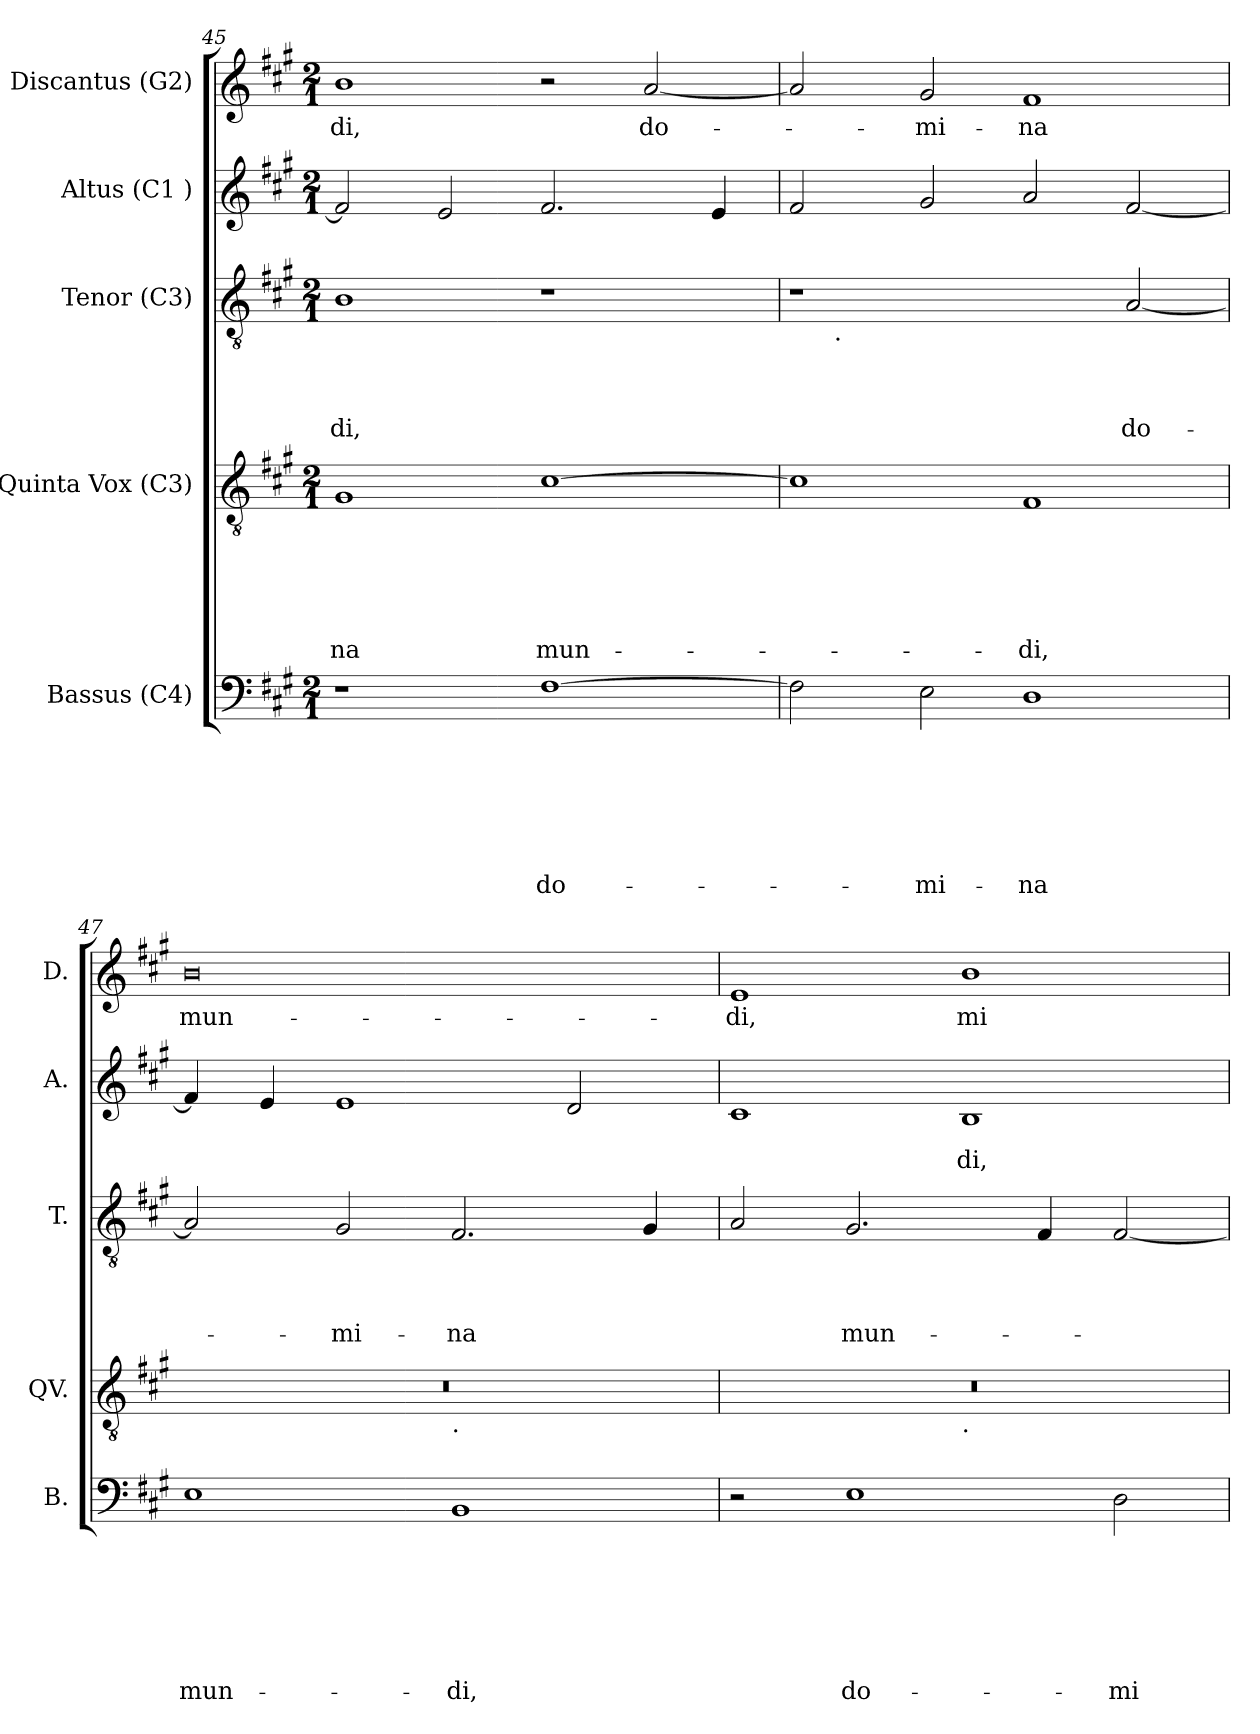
**kern	**text	**text	**text	**text	**text	**text	**text	**kern	**text	**text	**text	**text	**text	**text	**kern	**text	**text	**text	**text	**kern	**text	**text	**kern	**text
*part5	*part5	*part5	*part5	*part5	*part5	*part5	*part5	*part4	*part4	*part4	*part4	*part4	*part4	*part4	*part3	*part3	*part3	*part3	*part3	*part2	*part2	*part2	*part1	*part1
*staff5	*staff5	*staff5	*staff5	*staff5	*staff5	*staff5	*staff5	*staff4	*staff4	*staff4	*staff4	*staff4	*staff4	*staff4	*staff3	*staff3	*staff3	*staff3	*staff3	*staff2	*staff2	*staff2	*staff1	*staff1
*I"Bassus (C4)	*	*	*	*	*	*	*	*I"Quinta Vox (C3)	*	*	*	*	*	*	*I"Tenor (C3)	*	*	*	*	*I"Altus (C1 )	*	*	*I"Discantus (G2)	*
*I'B.	*	*	*	*	*	*	*	*I'QV.	*	*	*	*	*	*	*I'T.	*	*	*	*	*I'A.	*	*	*I'D.	*
*clefF4	*	*	*	*	*	*	*	*clefGv2	*	*	*	*	*	*	*clefGv2	*	*	*	*	*clefG2	*	*	*clefG2	*
*k[f#c#g#]	*	*	*	*	*	*	*	*k[f#c#g#]	*	*	*	*	*	*	*k[f#c#g#]	*	*	*	*	*k[f#c#g#]	*	*	*k[f#c#g#]	*
*A:	*	*	*	*	*	*	*	*A:	*	*	*	*	*	*	*A:	*	*	*	*	*A:	*	*	*A:	*
*M2/1	*	*	*	*	*	*	*	*M2/1	*	*	*	*	*	*	*M2/1	*	*	*	*	*M2/1	*	*	*M2/1	*
=45	=45	=45	=45	=45	=45	=45	=45	=45	=45	=45	=45	=45	=45	=45	=45	=45	=45	=45	=45	=45	=45	=45	=45	=45
!	!	!	!	!	!	!	!	!	!	!	!	!	!	!LO:LY:b	!	!	!	!	!LO:LY:b	!	!	!	!	!LO:LY:b
1r	.	.	.	.	.	.	.	1G#	.	.	.	.	.	-na	1B	.	.	.	-di,	2f#/]	.	.	1b	-di,
.	.	.	.	.	.	.	.	.	.	.	.	.	.	.	.	.	.	.	.	2e/	.	.	.	.
!	!	!	!	!	!	!	!LO:LY:b	!	!	!	!	!	!	!LO:LY:b	!	!	!	!	!	!	!	!	!	!
[<1F#	.	.	.	.	.	.	do-	[<1c#	.	.	.	.	.	mun-	1r	.	.	.	.	2.f#/	.	.	2r	.
!	!	!	!	!	!	!	!	!	!	!	!	!	!	!	!	!	!	!	!	!	!	!	!	!LO:LY:b
.	.	.	.	.	.	.	.	.	.	.	.	.	.	.	.	.	.	.	.	.	.	.	[<2a/	do-
.	.	.	.	.	.	.	.	.	.	.	.	.	.	.	.	.	.	.	.	4e/	.	.	.	.
!!LO:LB:g=z
=46	=46	=46	=46	=46	=46	=46	=46	=46	=46	=46	=46	=46	=46	=46	=46	=46	=46	=46	=46	=46	=46	=46	=46	=46
*	*	*	*	*	*	*	*	*	*	*	*	*	*	*	*^	*	*	*	*	*	*	*	*	*
2F#\]	.	.	.	.	.	.	.	1c#]	.	.	.	.	.	.	1r	8ryy	.	.	.	.	2f#/	.	.	2a/]	.
!	!	!	!	!	!	!	!	!	!	!	!	!	!	!	!	!LO:TX:b:t=.	!	!	!	!	!	!	!	!	!
.	.	.	.	.	.	.	.	.	.	.	.	.	.	.	.	1...ryy	.	.	.	.	.	.	.	.	.
!	!	!	!	!	!	!	!LO:LY:b	!	!	!	!	!	!	!	!	!	!	!	!	!	!	!	!	!	!LO:LY:b
2E\	.	.	.	.	.	.	-mi-	.	.	.	.	.	.	.	.	.	.	.	.	.	2g#/	.	.	2g#/	-mi-
!	!	!	!	!	!	!	!LO:LY:b	!	!	!	!	!	!	!LO:LY:b	!	!	!	!	!	!	!	!	!	!	!LO:LY:b
1D	.	.	.	.	.	.	-na	1F#	.	.	.	.	.	-di,	2ryy	.	.	.	.	.	2a/	.	.	1f#	-na
!	!	!	!	!	!	!	!	!	!	!	!	!	!	!	!	!	!	!	!	!LO:LY:b	!	!	!	!	!
.	.	.	.	.	.	.	.	.	.	.	.	.	.	.	[<2A/	.	.	.	.	do-	[<2f#/	.	.	.	.
=47	=47	=47	=47	=47	=47	=47	=47	=47	=47	=47	=47	=47	=47	=47	=47	=47	=47	=47	=47	=47	=47	=47	=47	=47	=47
!	!	!	!	!	!	!	!LO:LY:b	!	!	!	!	!	!	!	!	!	!	!	!	!	!	!	!	!	!LO:LY:b
*	*	*	*	*	*	*	*	*^	*	*	*	*	*	*	*v	*v	*	*	*	*	*	*	*	*	*
1E	.	.	.	.	.	.	mun-	0r	1ryy	.	.	.	.	.	.	2A/]	.	.	.	.	4f#/]	.	.	0b	mun-
.	.	.	.	.	.	.	.	.	.	.	.	.	.	.	.	.	.	.	.	.	4e/	.	.	.	.
!	!	!	!	!	!	!	!	!	!	!	!	!	!	!	!	!	!	!	!	!LO:LY:b	!	!	!	!	!
.	.	.	.	.	.	.	.	.	.	.	.	.	.	.	.	2G#/	.	.	.	-mi-	1e	.	.	.	.
!	!	!	!	!	!	!	!	!	!LO:TX:b:t=.	!	!	!	!	!	!	!	!	!	!	!	!	!	!	!	!
!	!	!	!	!	!	!	!LO:LY:b	!	!	!	!	!	!	!	!	!	!	!	!	!LO:LY:b	!	!	!	!	!
1BB	.	.	.	.	.	.	-di,	.	1ryy	.	.	.	.	.	.	2.F#/	.	.	.	-na	.	.	.	.	.
.	.	.	.	.	.	.	.	.	.	.	.	.	.	.	.	.	.	.	.	.	2d/	.	.	.	.
.	.	.	.	.	.	.	.	.	.	.	.	.	.	.	.	4G#/	.	.	.	.	.	.	.	.	.
=48	=48	=48	=48	=48	=48	=48	=48	=48	=48	=48	=48	=48	=48	=48	=48	=48	=48	=48	=48	=48	=48	=48	=48	=48	=48
!	!	!	!	!	!	!	!	!	!	!	!	!	!	!	!	!	!	!	!	!	!	!	!	!	!LO:LY:b
2r	.	.	.	.	.	.	.	0r	1ryy	.	.	.	.	.	.	2A/	.	.	.	.	1c#	.	.	1e	-di,
!	!	!	!	!	!	!	!LO:LY:b	!	!	!	!	!	!	!	!	!	!	!	!	!LO:LY:b	!	!	!	!	!
1E	.	.	.	.	.	.	do-	.	.	.	.	.	.	.	.	2.G#/	.	.	.	mun-	.	.	.	.	.
!	!	!	!	!	!	!	!	!	!LO:TX:b:t=.	!	!	!	!	!	!	!	!	!	!	!	!	!	!	!	!
!	!	!	!	!	!	!	!	!	!	!	!	!	!	!	!	!	!	!	!	!	!	!	!LO:LY:b	!	!LO:LY:b
.	.	.	.	.	.	.	.	.	1ryy	.	.	.	.	.	.	.	.	.	.	.	1B	.	-di,	1b	mi-
.	.	.	.	.	.	.	.	.	.	.	.	.	.	.	.	4F#/	.	.	.	.	.	.	.	.	.
!	!	!	!	!	!	!	!LO:LY:b	!	!	!	!	!	!	!	!	!	!	!	!	!	!	!	!	!	!
2D\	.	.	.	.	.	.	-mi-	.	.	.	.	.	.	.	.	[<2F#/	.	.	.	.	.	.	.	.	.
*	*	*	*	*	*	*	*	*v	*v	*	*	*	*	*	*	*	*	*	*	*	*	*	*	*	*
=	=	=	=	=	=	=	=	=	=	=	=	=	=	=	=	=	=	=	=	=	=	=	=	=
*-	*-	*-	*-	*-	*-	*-	*-	*-	*-	*-	*-	*-	*-	*-	*-	*-	*-	*-	*-	*-	*-	*-	*-	*-
